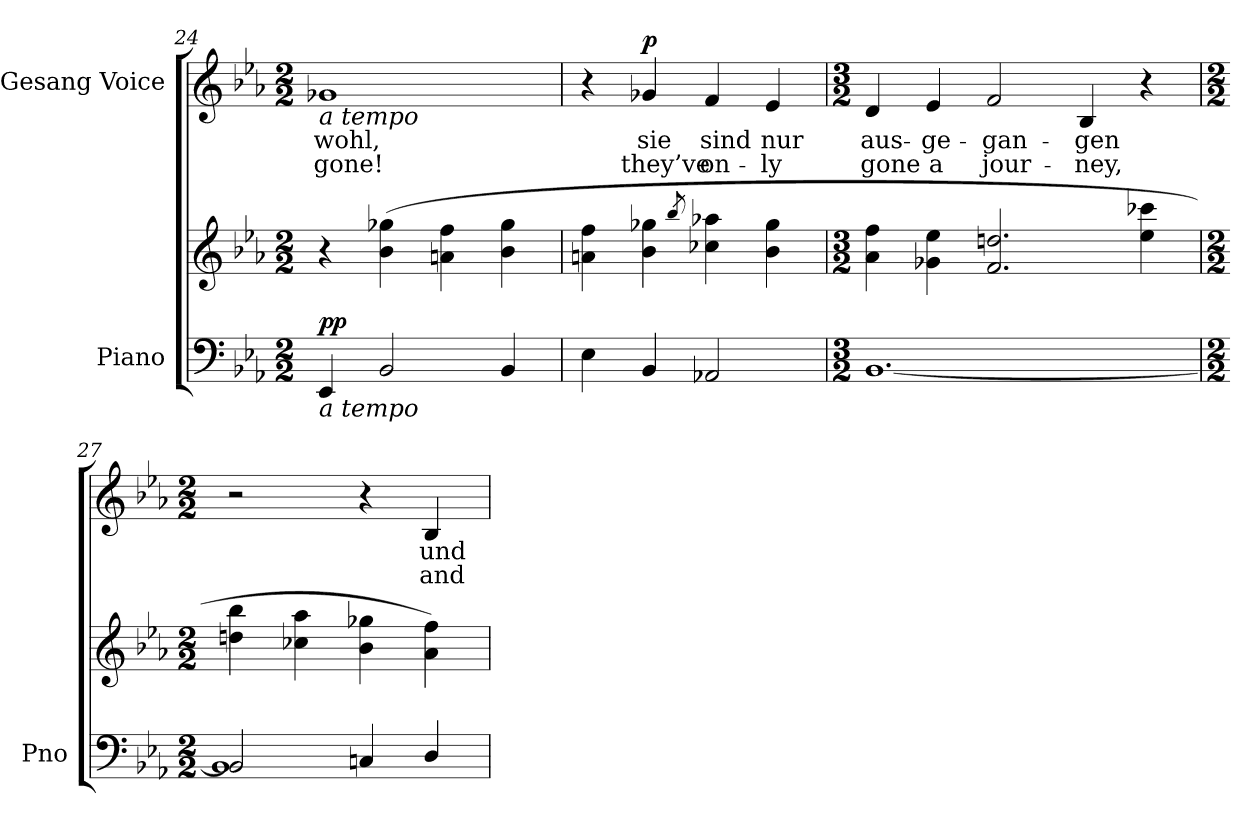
**kern	**kern	**dynam	**kern	**text	**text	**dynam
*part2	*part2	*part2	*part1	*part1	*part1	*part1
*staff3	*staff2	*staff2/3	*staff1	*staff1	*staff1	*staff1
*I"Piano	*	*	*I"Gesang Voice	*	*	*
*I'Pno	*	*	*	*	*	*
*clefF4	*clefG2	*	*clefG2	*	*	*
*k[b-e-a-]	*k[b-e-a-]	*	*k[b-e-a-]	*	*	*
*M2/2	*M2/2	*	*M2/2	*	*	*
=24	=24	=24	=24	=24	=24	=24
!	!	!	!LO:TX:b:i:t=a tempo	!	!	!
!LO:TX:b:i:t=a tempo	!	!	!	!	!	!
!	!	!LO:DY:a=2	!	!LO:LY:b	!LO:LY:b	!
4EE-/	4r	pp	1g-X	-wohl,	gone!	.
2BB-/	(4b-\ 4gg-X\	.	.	.	.	.
.	4an\ 4ff\	.	.	.	.	.
4BB-/	4b-\ 4gg-\	.	.	.	.	.
=25	=25	=25	=25	=25	=25	=25
4E-\	4an\ 4ff\	.	4r	.	.	.
!	!	!	!	!LO:LY:b	!LO:LY:b	!LO:DY:a
4BB-/	4b-\ 4gg-X\	.	4g-X/	sie	they’ve	p
.	8qbb-/	.	.	.	.	.
!	!	!	!	!LO:LY:b	!LO:LY:b	!
2AA-X/	4cc-X\ 4aa-X\	.	4f/	sind	on-	.
!	!	!	!	!LO:LY:b	!LO:LY:b	!
.	4b-\ 4gg-\	.	4e-/	nur	-ly	.
=26	=26	=26	=26	=26	=26	=26
*M3/2	*M3/2	*	*M3/2	*	*	*
!	!	!	!	!LO:LY:b	!LO:LY:b	!
[<1.BB-	4a-\ 4ff\	.	4d/	aus-	gone	.
!	!	!	!	!LO:LY:b	!LO:LY:b	!
.	4g-X\ 4ee-\	.	4e-/	-ge-	a	.
!	!	!	!	!LO:LY:b	!LO:LY:b	!
.	2.f/ 2.ddn/	.	2f/	-gan-	jour-	.
!	!	!	!	!LO:LY:b	!LO:LY:b	!
.	.	.	4B-/	-gen	-ney,	.
.	4ee-\ 4ccc-X\	.	4r	.	.	.
!!LO:PB:g=z
=27	=27	=27	=27	=27	=27	=27
*M2/2	*M2/2	*	*M2/2	*	*	*
*^	*	*	*	*	*	*
2BB-/]	1BB-	4ddn\ 4bb-\	.	2r	.	.	.
.	.	4cc-X\ 4aa-\	.	.	.	.	.
4Cn/	.	4b-\ 4gg-X\	.	4r	.	.	.
!	!	!	!	!	!LO:LY:b	!LO:LY:b	!
4D/	.	4a-\ 4ff\)	.	4B-/	und	and	.
*v	*v	*	*	*	*	*	*
=	=	=	=	=	=	=
*-	*-	*-	*-	*-	*-	*-
